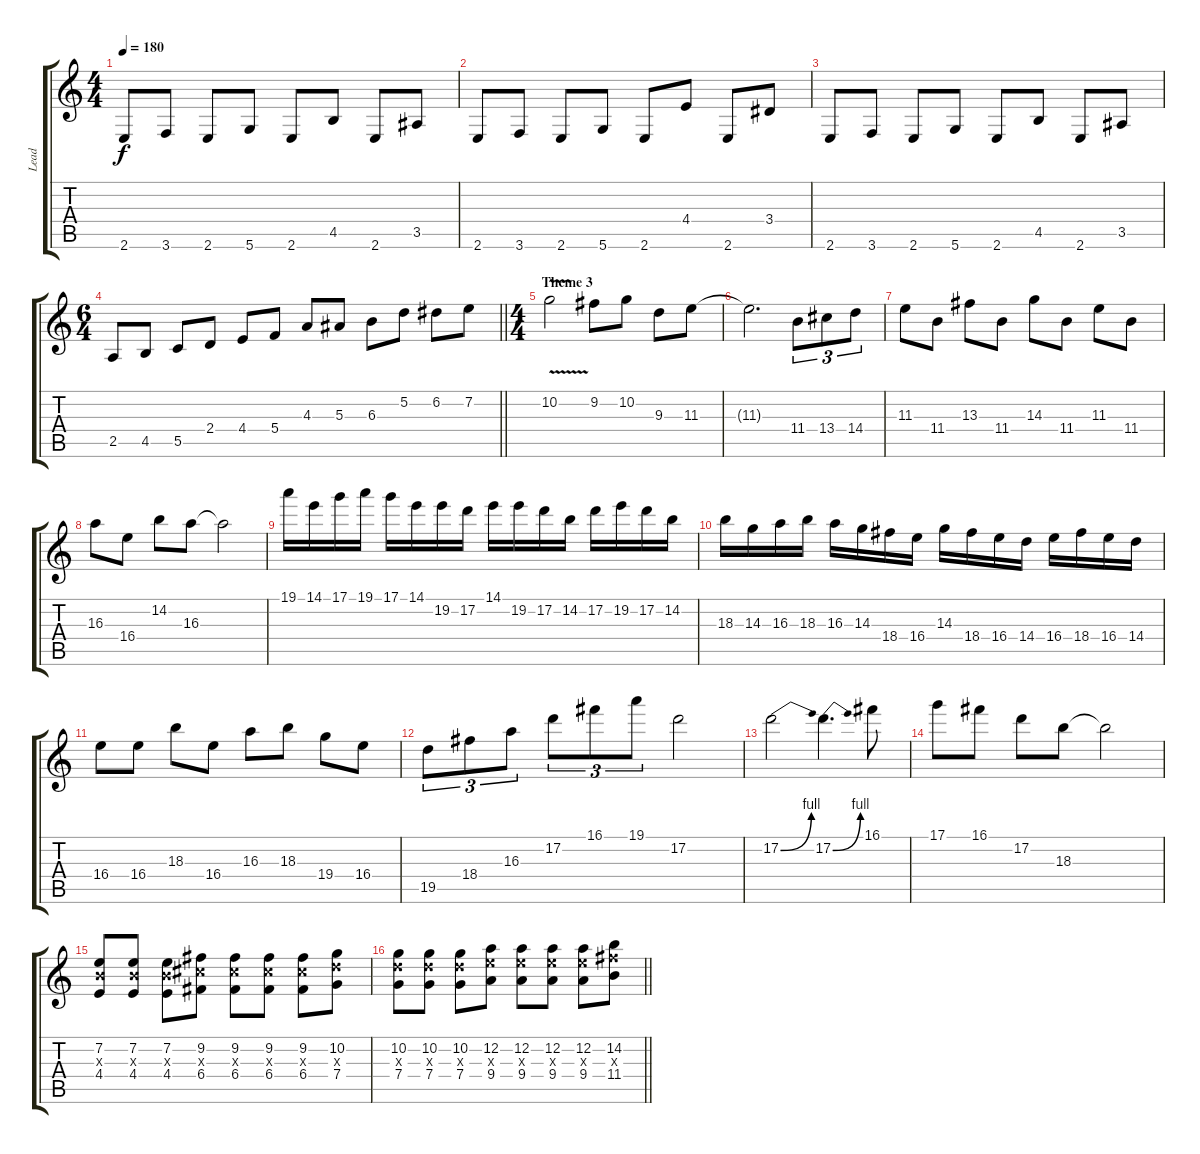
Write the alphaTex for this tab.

\track ("Lead" "Lead") {instrument distortionguitar}
\staff {score tabs}
\tuning (D4 A3 F3 C3 G2 D2) {hide}
\ts (4 4)
\tempo 180
\clef g2
\ks c
2.6.8{dy f} 3.6.8 2.6.8 5.6.8 2.6.8 4.5.8 2.6.8 3.5.8 |
2.6.8 3.6.8 2.6.8 5.6.8 2.6.8 4.4.8 2.6.8 3.4.8 |
2.6.8 3.6.8 2.6.8 5.6.8 2.6.8 4.5.8 2.6.8 3.5.8 |
\ts (6 4)
\barLineRight lightlight
2.5.8 4.5.8 5.5.8 2.4.8 4.4.8 5.4.8 4.3.8 5.3.8 6.3.8 5.2.8 6.2.8 7.2.8 |
\ts (4 4)
\section ("" "Theme 3")
10.2{v}.2 9.2.8 10.2.8 9.3.8 11.3.8 |
11.3{t}.2{d} 11.4.8{tu (3 2)} 13.4.8{tu (3 2)} 14.4.8{tu (3 2)} |
11.3.8 11.4.8 13.3.8 11.4.8 14.3.8 11.4.8 11.3.8 11.4.8 |
16.3.8 16.4.8 14.2.8 16.3.8 16.3{t}.2 |
19.1.16 14.1.16 17.1.16 19.1.16 17.1.16 14.1.16 19.2.16 17.2.16 14.1.16 19.2.16 17.2.16 14.2.16 17.2.16 19.2.16 17.2.16 14.2.16 |
18.3.16 14.3.16 16.3.16 18.3.16 16.3.16 14.3.16 18.4.16 16.4.16 14.3.16 18.4.16 16.4.16 14.4.16 16.4.16 18.4.16 16.4.16 14.4.16 |
16.4.8 16.4.8 18.3.8 16.4.8 16.3.8 18.3.8 19.4.8 16.4.8 |
19.5.8{tu (3 2)} 18.4.8{tu (3 2)} 16.3.8{tu (3 2)} 17.2.8{tu (3 2)} 16.1.8{tu (3 2)} 19.1.8{tu (3 2)} 17.2.2 |
17.2{be (bend 0 0 60 4)}.2 17.2{be (bend 0 0 60 4)}.4{d} 16.1.8 |
17.1.8 16.1.8 17.2.8 18.3.8 18.3{t}.2 |
(7.2 6.3{x} 4.4).8 (7.2 6.3{x} 4.4).8 (7.2 6.3{x} 4.4).8 (9.2 8.3{x} 6.4).8 (9.2 8.3{x} 6.4).8 (9.2 8.3{x} 6.4).8 (9.2 8.3{x} 6.4).8 (10.2 9.3{x} 7.4).8 |
\barLineRight lightlight
(10.2 9.3{x} 7.4).8 (10.2 9.3{x} 7.4).8 (10.2 9.3{x} 7.4).8 (12.2 11.3{x} 9.4).8 (12.2 11.3{x} 9.4).8 (12.2 11.3{x} 9.4).8 (12.2 11.3{x} 9.4).8 (14.2 13.3{x} 11.4).8
